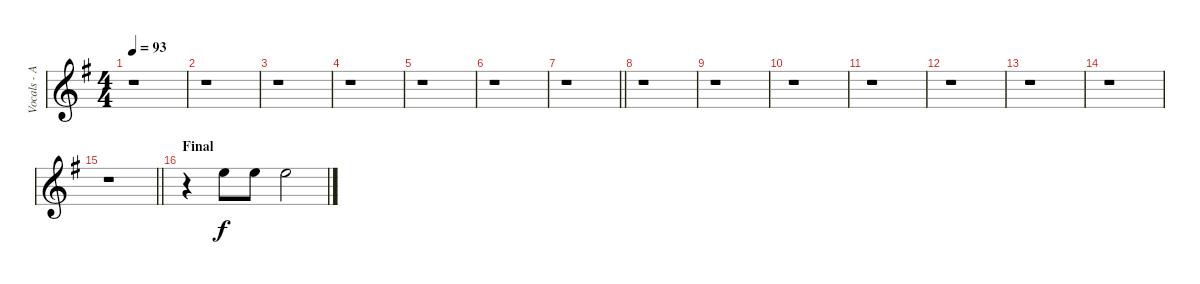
\track ("Vocals - Anneke Van Giersbergen" "Vocals - A") {instrument frenchhorn}
\staff {score}
\tuning (E5 B4 G4 D4 A3 E3) {hide}
\ts (4 4)
\tempo 93
\clef g2
\ks eminor
r.1{dy f} |
r.1 |
r.1 |
r.1 |
r.1 |
r.1 |
\barLineRight lightlight
r.1 |
r.1 |
r.1 |
r.1 |
r.1 |
r.1 |
r.1 |
r.1 |
\barLineRight lightlight
r.1 |
\section ("" "Final")
r.4 0.1.8 0.1.8 0.1.2
